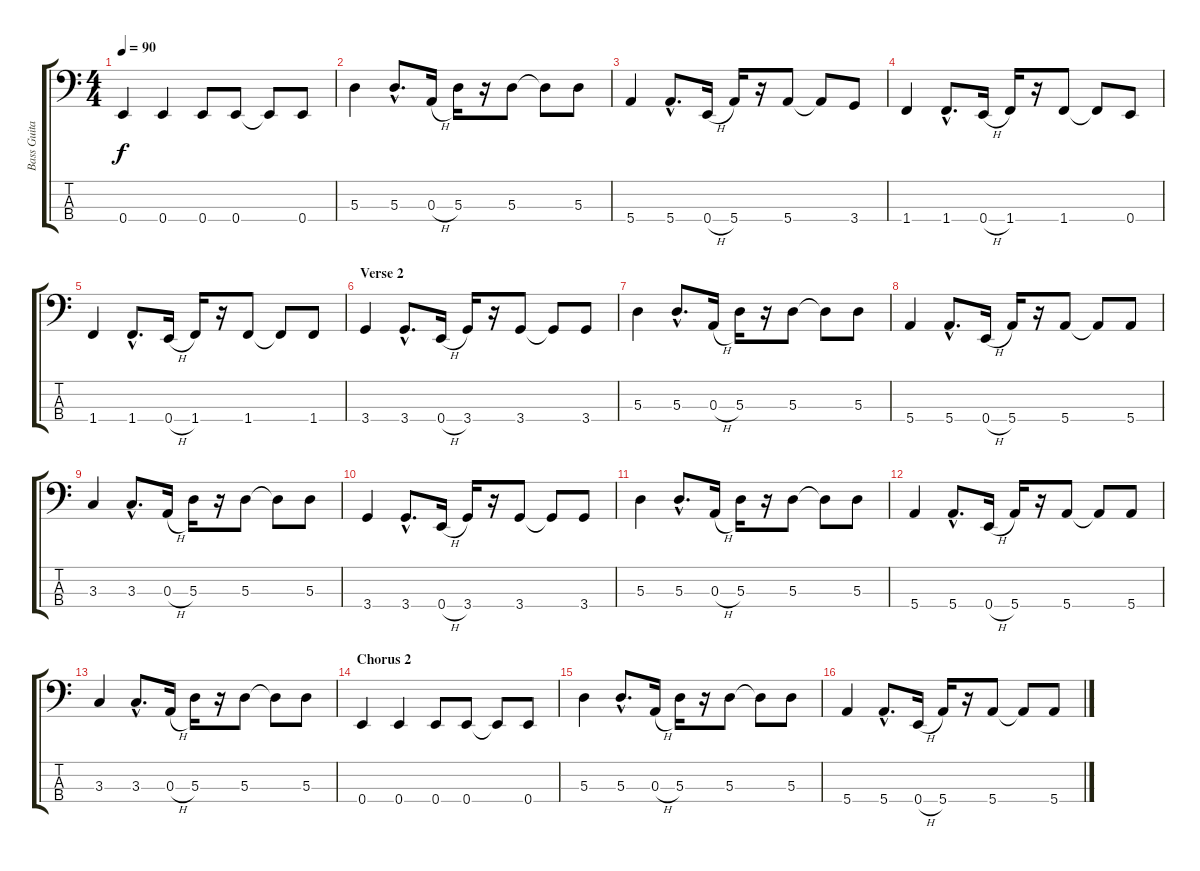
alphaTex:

\track ("Bass Guitar" "Bass Guita") {instrument electricbasspick}
\staff {score tabs}
\tuning (G2 D2 A1 E1) {hide}
\ts (4 4)
\tempo 90
\clef f4
\ks c
0.4.4{dy f} 0.4.4 0.4.8 0.4.8 0.4{t}.8 0.4.8 |
5.3.4 5.3{hac}.8{d} 0.3{h}.16 5.3.16 r.16 5.3.8 5.3{t}.8 5.3.8 |
5.4.4 5.4{hac}.8{d} 0.4{h}.16 5.4.16 r.16 5.4.8 5.4{t}.8 3.4.8 |
1.4.4 1.4{hac}.8{d} 0.4{h}.16 1.4.16 r.16 1.4.8 1.4{t}.8 0.4.8 |
1.4.4 1.4{hac}.8{d} 0.4{h}.16 1.4.16 r.16 1.4.8 1.4{t}.8 1.4.8 |
\section ("" "Verse 2")
3.4.4 3.4{hac}.8{d} 0.4{h}.16 3.4.16 r.16 3.4.8 3.4{t}.8 3.4.8 |
5.3.4 5.3{hac}.8{d} 0.3{h}.16 5.3.16 r.16 5.3.8 5.3{t}.8 5.3.8 |
5.4.4 5.4{hac}.8{d} 0.4{h}.16 5.4.16 r.16 5.4.8 5.4{t}.8 5.4.8 |
3.3.4 3.3{hac}.8{d} 0.3{h}.16 5.3.16 r.16 5.3.8 5.3{t}.8 5.3.8 |
3.4.4 3.4{hac}.8{d} 0.4{h}.16 3.4.16 r.16 3.4.8 3.4{t}.8 3.4.8 |
5.3.4 5.3{hac}.8{d} 0.3{h}.16 5.3.16 r.16 5.3.8 5.3{t}.8 5.3.8 |
5.4.4 5.4{hac}.8{d} 0.4{h}.16 5.4.16 r.16 5.4.8 5.4{t}.8 5.4.8 |
3.3.4 3.3{hac}.8{d} 0.3{h}.16 5.3.16 r.16 5.3.8 5.3{t}.8 5.3.8 |
\section ("" "Chorus 2")
0.4.4 0.4.4 0.4.8 0.4.8 0.4{t}.8 0.4.8 |
5.3.4 5.3{hac}.8{d} 0.3{h}.16 5.3.16 r.16 5.3.8 5.3{t}.8 5.3.8 |
5.4.4 5.4{hac}.8{d} 0.4{h}.16 5.4.16 r.16 5.4.8 5.4{t}.8 5.4.8
